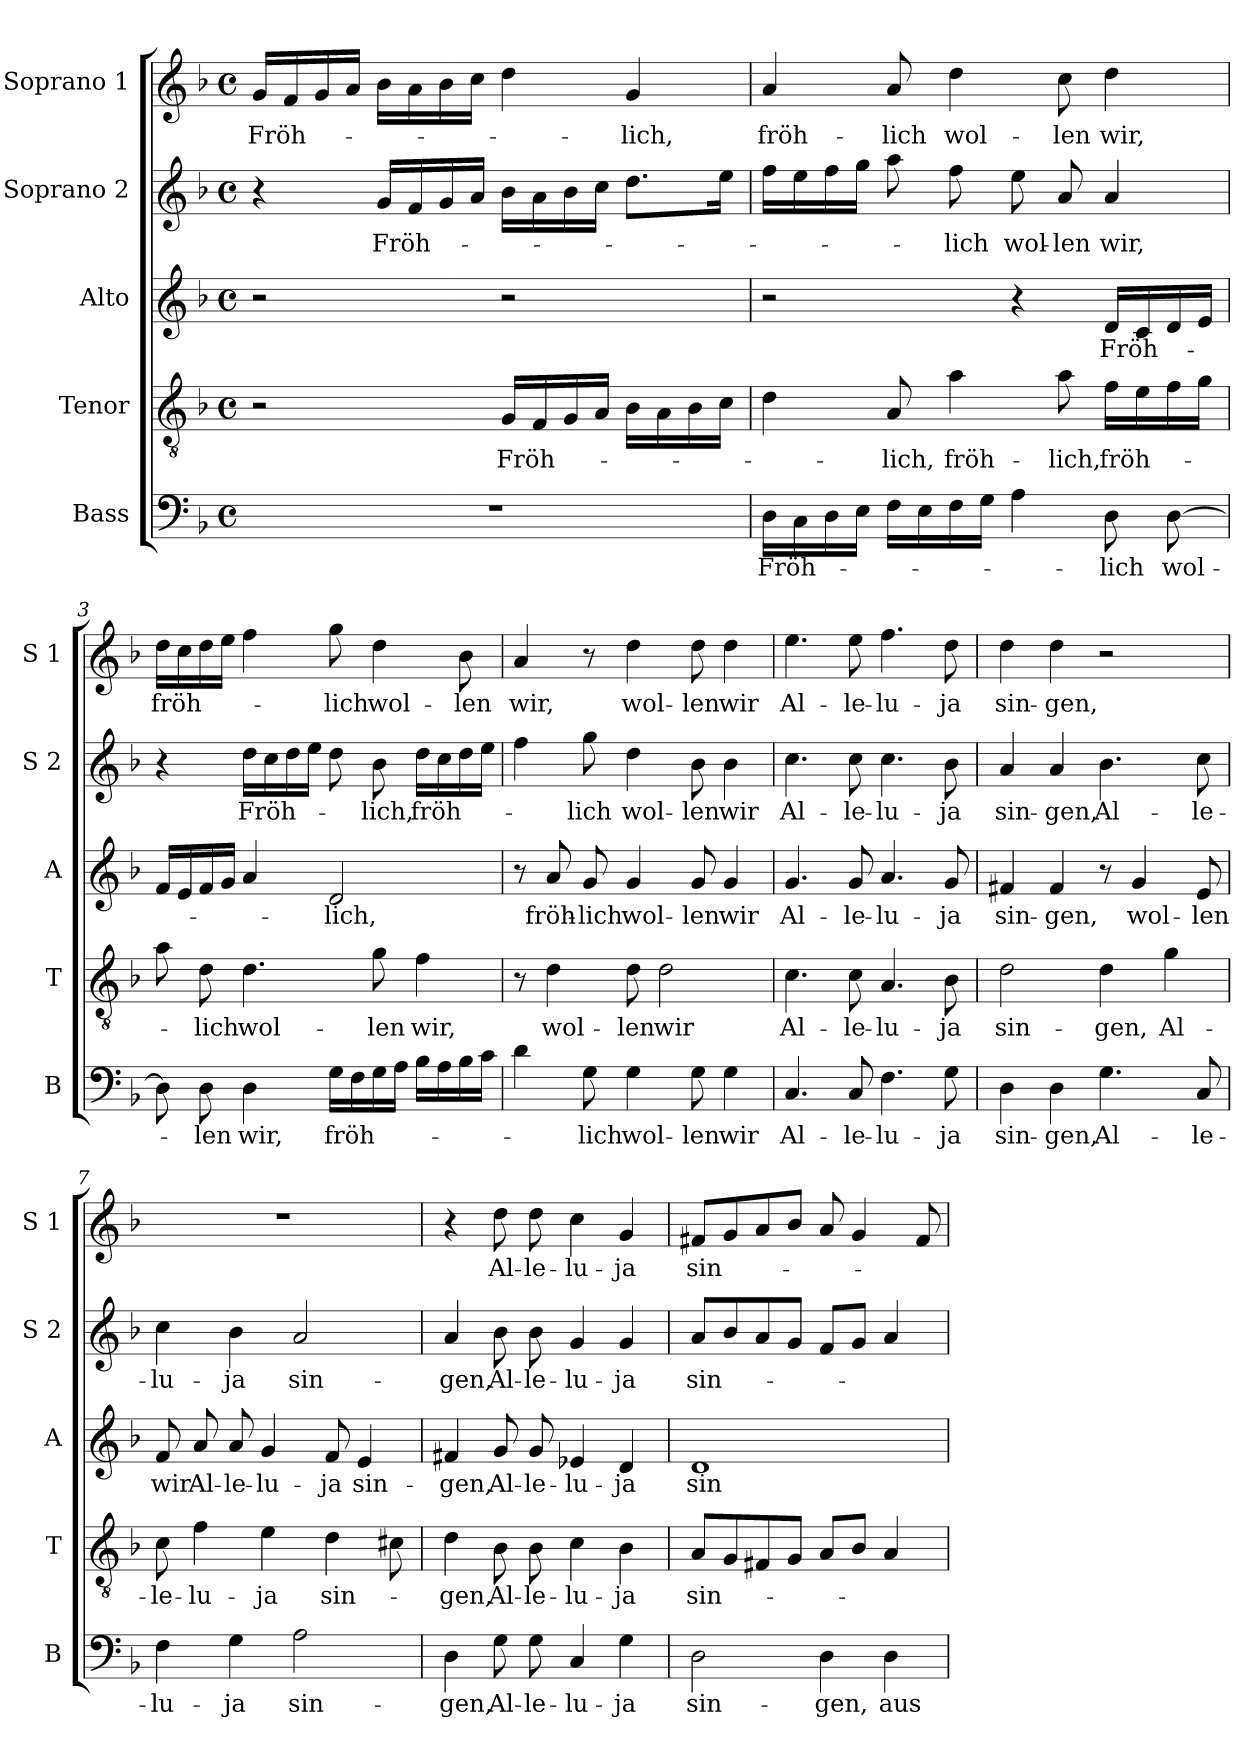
**kern	**text	**kern	**text	**kern	**text	**kern	**text	**kern	**text
*part5	*part5	*part4	*part4	*part3	*part3	*part2	*part2	*part1	*part1
*staff5	*staff5	*staff4	*staff4	*staff3	*staff3	*staff2	*staff2	*staff1	*staff1
*I"Bass	*	*I"Tenor	*	*I"Alto	*	*I"Soprano 2	*	*I"Soprano 1	*
*I'B	*	*I'T	*	*I'A	*	*I'S 2	*	*I'S 1	*
*clefF4	*	*clefGv2	*	*clefG2	*	*clefG2	*	*clefG2	*
*k[b-]	*	*k[b-]	*	*k[b-]	*	*k[b-]	*	*k[b-]	*
*F:	*	*F:	*	*F:	*	*F:	*	*F:	*
*M4/4	*	*M4/4	*	*M4/4	*	*M4/4	*	*M4/4	*
*met(c)	*	*met(c)	*	*met(c)	*	*met(c)	*	*met(c)	*
=1	=1	=1	=1	=1	=1	=1	=1	=1	=1
!	!	!	!	!	!	!	!	!	!LO:LY:b
1r	.	2r	.	2r	.	4r	.	16g/LL	Fröh-
.	.	.	.	.	.	.	.	16f/	.
.	.	.	.	.	.	.	.	16g/	.
.	.	.	.	.	.	.	.	16a/JJ	.
!	!	!	!	!	!	!	!LO:LY:b	!	!
.	.	.	.	.	.	16g/LL	Fröh-	16b-\LL	.
.	.	.	.	.	.	16f/	.	16a\	.
.	.	.	.	.	.	16g/	.	16b-\	.
.	.	.	.	.	.	16a/JJ	.	16cc\JJ	.
!	!	!	!LO:LY:b	!	!	!	!	!	!
.	.	16G/LL	Fröh-	2r	.	16b-\LL	.	4dd\	.
.	.	16F/	.	.	.	16a\	.	.	.
.	.	16G/	.	.	.	16b-\	.	.	.
.	.	16A/JJ	.	.	.	16cc\JJ	.	.	.
!	!	!	!	!	!	!	!	!	!LO:LY:b
.	.	16B-\LL	.	.	.	8.dd\L	.	4g/	-lich,
.	.	16A\	.	.	.	.	.	.	.
.	.	16B-\	.	.	.	.	.	.	.
.	.	16c\JJ	.	.	.	16ee\Jk	.	.	.
=2	=2	=2	=2	=2	=2	=2	=2	=2	=2
!	!LO:LY:b	!	!	!	!	!	!	!	!LO:LY:b
16D\LL	Fröh-	4d\	.	2r	.	16ff\LL	.	4a/	fröh-
16C\	.	.	.	.	.	16ee\	.	.	.
16D\	.	.	.	.	.	16ff\	.	.	.
16E\JJ	.	.	.	.	.	16gg\JJ	.	.	.
!	!	!	!LO:LY:b	!	!	!	!	!	!LO:LY:b
16F\LL	.	8A/	-lich,	.	.	8aa\	.	8a/	-lich
16E\	.	.	.	.	.	.	.	.	.
!	!	!	!LO:LY:b	!	!	!	!LO:LY:b	!	!LO:LY:b
16F\	.	4a\	fröh-	.	.	8ff\	-lich	4dd\	wol-
16G\JJ	.	.	.	.	.	.	.	.	.
!	!	!	!	!	!	!	!LO:LY:b	!	!
4A\	.	.	.	4r	.	8ee\	wol-	.	.
!	!	!	!LO:LY:b	!	!	!	!LO:LY:b	!	!LO:LY:b
.	.	8a\	-lich,	.	.	8a/	-len	8cc\	-len
!	!LO:LY:b	!	!LO:LY:b	!	!LO:LY:b	!	!LO:LY:b	!	!LO:LY:b
8D\	-lich	16f\LL	fröh-	16d/LL	Fröh-	4a/	wir,	4dd\	wir,
.	.	16e\	.	16c/	.	.	.	.	.
!	!LO:LY:b	!	!	!	!	!	!	!	!
[8D\	wol-	16f\	.	16d/	.	.	.	.	.
.	.	16g\JJ	.	16e/JJ	.	.	.	.	.
!!LO:LB:g=z
=3	=3	=3	=3	=3	=3	=3	=3	=3	=3
!	!	!	!	!	!	!	!	!	!LO:LY:b
8D\]	.	8a\	.	16f/LL	.	4r	.	16dd\LL	fröh-
.	.	.	.	16e/	.	.	.	16cc\	.
!	!LO:LY:b	!	!LO:LY:b	!	!	!	!	!	!
8D\	-len	8d\	-lich	16f/	.	.	.	16dd\	.
.	.	.	.	16g/JJ	.	.	.	16ee\JJ	.
!	!LO:LY:b	!	!LO:LY:b	!	!	!	!LO:LY:b	!	!
4D\	wir,	4.d\	wol-	4a/	.	16dd\LL	Fröh-	4ff\	.
.	.	.	.	.	.	16cc\	.	.	.
.	.	.	.	.	.	16dd\	.	.	.
.	.	.	.	.	.	16ee\JJ	.	.	.
!	!LO:LY:b	!	!	!	!LO:LY:b	!	!	!	!LO:LY:b
16G\LL	fröh-	.	.	2d/	-lich,	8dd\	.	8gg\	-lich
16F\	.	.	.	.	.	.	.	.	.
!	!	!	!LO:LY:b	!	!	!	!LO:LY:b	!	!LO:LY:b
16G\	.	8g\	-len	.	.	8b-\	-lich,	4dd\	wol-
16A\JJ	.	.	.	.	.	.	.	.	.
!	!	!	!LO:LY:b	!	!	!	!LO:LY:b	!	!
16B-\LL	.	4f\	wir,	.	.	16dd\LL	fröh-	.	.
16A\	.	.	.	.	.	16cc\	.	.	.
!	!	!	!	!	!	!	!	!	!LO:LY:b
16B-\	.	.	.	.	.	16dd\	.	8b-\	-len
16c\JJ	.	.	.	.	.	16ee\JJ	.	.	.
=4	=4	=4	=4	=4	=4	=4	=4	=4	=4
!	!	!	!	!	!	!	!	!	!LO:LY:b
4d\	.	8r	.	8r	.	4ff\	.	4a/	wir,
!	!	!	!LO:LY:b	!	!LO:LY:b	!	!	!	!
.	.	4d\	wol-	8a/	fröh-	.	.	.	.
!	!LO:LY:b	!	!	!	!LO:LY:b	!	!LO:LY:b	!	!
8G\	-lich	.	.	8g/	-lich	8gg\	-lich	8r	.
!	!LO:LY:b	!	!LO:LY:b	!	!LO:LY:b	!	!LO:LY:b	!	!LO:LY:b
4G\	wol-	8d\	-len	4g/	wol-	4dd\	wol-	4dd\	wol-
!	!	!	!LO:LY:b	!	!	!	!	!	!
.	.	2d\	wir	.	.	.	.	.	.
!	!LO:LY:b	!	!	!	!LO:LY:b	!	!LO:LY:b	!	!LO:LY:b
8G\	-len	.	.	8g/	-len	8b-\	-len	8dd\	-len
!	!LO:LY:b	!	!	!	!LO:LY:b	!	!LO:LY:b	!	!LO:LY:b
4G\	wir	.	.	4g/	wir	4b-\	wir	4dd\	wir
=5	=5	=5	=5	=5	=5	=5	=5	=5	=5
!	!LO:LY:b	!	!LO:LY:b	!	!LO:LY:b	!	!LO:LY:b	!	!LO:LY:b
4.C/	Al-	4.c\	Al-	4.g/	Al-	4.cc\	Al-	4.ee\	Al-
!	!LO:LY:b	!	!LO:LY:b	!	!LO:LY:b	!	!LO:LY:b	!	!LO:LY:b
8C/	-le-	8c\	-le-	8g/	-le-	8cc\	-le-	8ee\	-le-
!	!LO:LY:b	!	!LO:LY:b	!	!LO:LY:b	!	!LO:LY:b	!	!LO:LY:b
4.F\	-lu-	4.A/	-lu-	4.a/	-lu-	4.cc\	-lu-	4.ff\	-lu-
!	!LO:LY:b	!	!LO:LY:b	!	!LO:LY:b	!	!LO:LY:b	!	!LO:LY:b
8G\	-ja	8B-\	-ja	8g/	-ja	8b-\	-ja	8dd\	-ja
=6	=6	=6	=6	=6	=6	=6	=6	=6	=6
!	!LO:LY:b	!	!LO:LY:b	!	!LO:LY:b	!	!LO:LY:b	!	!LO:LY:b
4D\	sin-	2d\	sin-	4f#X/	sin-	4a/	sin-	4dd\	sin-
!	!LO:LY:b	!	!	!	!LO:LY:b	!	!LO:LY:b	!	!LO:LY:b
4D\	-gen,	.	.	4f#/	-gen,	4a/	-gen,	4dd\	-gen,
!	!LO:LY:b	!	!LO:LY:b	!	!	!	!LO:LY:b	!	!
4.G\	Al-	4d\	-gen,	8r	.	4.b-\	Al-	2r	.
!	!	!	!	!	!LO:LY:b	!	!	!	!
.	.	.	.	4g/	wol-	.	.	.	.
!	!	!	!LO:LY:b	!	!	!	!	!	!
.	.	4g\	Al-	.	.	.	.	.	.
!	!LO:LY:b	!	!	!	!LO:LY:b	!	!LO:LY:b	!	!
8C/	-le-	.	.	8e/	-len	8cc\	-le-	.	.
!!LO:LB:g=z
=7	=7	=7	=7	=7	=7	=7	=7	=7	=7
!	!LO:LY:b	!	!LO:LY:b	!	!LO:LY:b	!	!LO:LY:b	!	!
4F\	-lu-	8c\	-le-	8f/	wir	4cc\	-lu-	1r	.
!	!	!	!LO:LY:b	!	!LO:LY:b	!	!	!	!
.	.	4f\	-lu-	8a/	Al-	.	.	.	.
!	!LO:LY:b	!	!	!	!LO:LY:b	!	!LO:LY:b	!	!
4G\	-ja	.	.	8a/	-le-	4b-\	-ja	.	.
!	!	!	!LO:LY:b	!	!LO:LY:b	!	!	!	!
.	.	4e\	-ja	4g/	-lu-	.	.	.	.
!	!LO:LY:b	!	!	!	!	!	!LO:LY:b	!	!
2A\	sin-	.	.	.	.	2a/	sin-	.	.
!	!	!	!LO:LY:b	!	!LO:LY:b	!	!	!	!
.	.	4d\	sin-	8f/	-ja	.	.	.	.
!	!	!	!	!	!LO:LY:b	!	!	!	!
.	.	.	.	4e/	sin-	.	.	.	.
.	.	8c#X\	.	.	.	.	.	.	.
=8	=8	=8	=8	=8	=8	=8	=8	=8	=8
!	!LO:LY:b	!	!LO:LY:b	!	!LO:LY:b	!	!LO:LY:b	!	!
4D\	-gen,	4d\	-gen,	4f#X/	-gen,	4a/	-gen,	4r	.
!	!LO:LY:b	!	!LO:LY:b	!	!LO:LY:b	!	!LO:LY:b	!	!LO:LY:b
8G\	Al-	8B-\	Al-	8g/	Al-	8b-\	Al-	8dd\	Al-
!	!LO:LY:b	!	!LO:LY:b	!	!LO:LY:b	!	!LO:LY:b	!	!LO:LY:b
8G\	-le-	8B-\	-le-	8g/	-le-	8b-\	-le-	8dd\	-le-
!	!LO:LY:b	!	!LO:LY:b	!	!LO:LY:b	!	!LO:LY:b	!	!LO:LY:b
4C/	-lu-	4c\	-lu-	4e-X/	-lu-	4g/	-lu-	4cc\	-lu-
!	!LO:LY:b	!	!LO:LY:b	!	!LO:LY:b	!	!LO:LY:b	!	!LO:LY:b
4G\	-ja	4B-\	-ja	4d/	-ja	4g/	-ja	4g/	-ja
=9	=9	=9	=9	=9	=9	=9	=9	=9	=9
!	!LO:LY:b	!	!LO:LY:b	!	!LO:LY:b	!	!LO:LY:b	!	!LO:LY:b
2D\	sin-	8A/L	sin-	1d	sin-	8a/L	sin-	8f#X/L	sin-
.	.	8G/	.	.	.	8b-/	.	8g/	.
.	.	8F#X/	.	.	.	8a/	.	8a/	.
.	.	8G/J	.	.	.	8g/J	.	8b-/J	.
!	!LO:LY:b	!	!	!	!	!	!	!	!
4D\	-gen,	8A/L	.	.	.	8f/L	.	8a/	.
.	.	8B-/J	.	.	.	8g/J	.	4g/	.
!	!LO:LY:b	!	!	!	!	!	!	!	!
4D\	aus	4A/	.	.	.	4a/	.	.	.
.	.	.	.	.	.	.	.	8f#/	.
=	=	=	=	=	=	=	=	=	=
*-	*-	*-	*-	*-	*-	*-	*-	*-	*-
